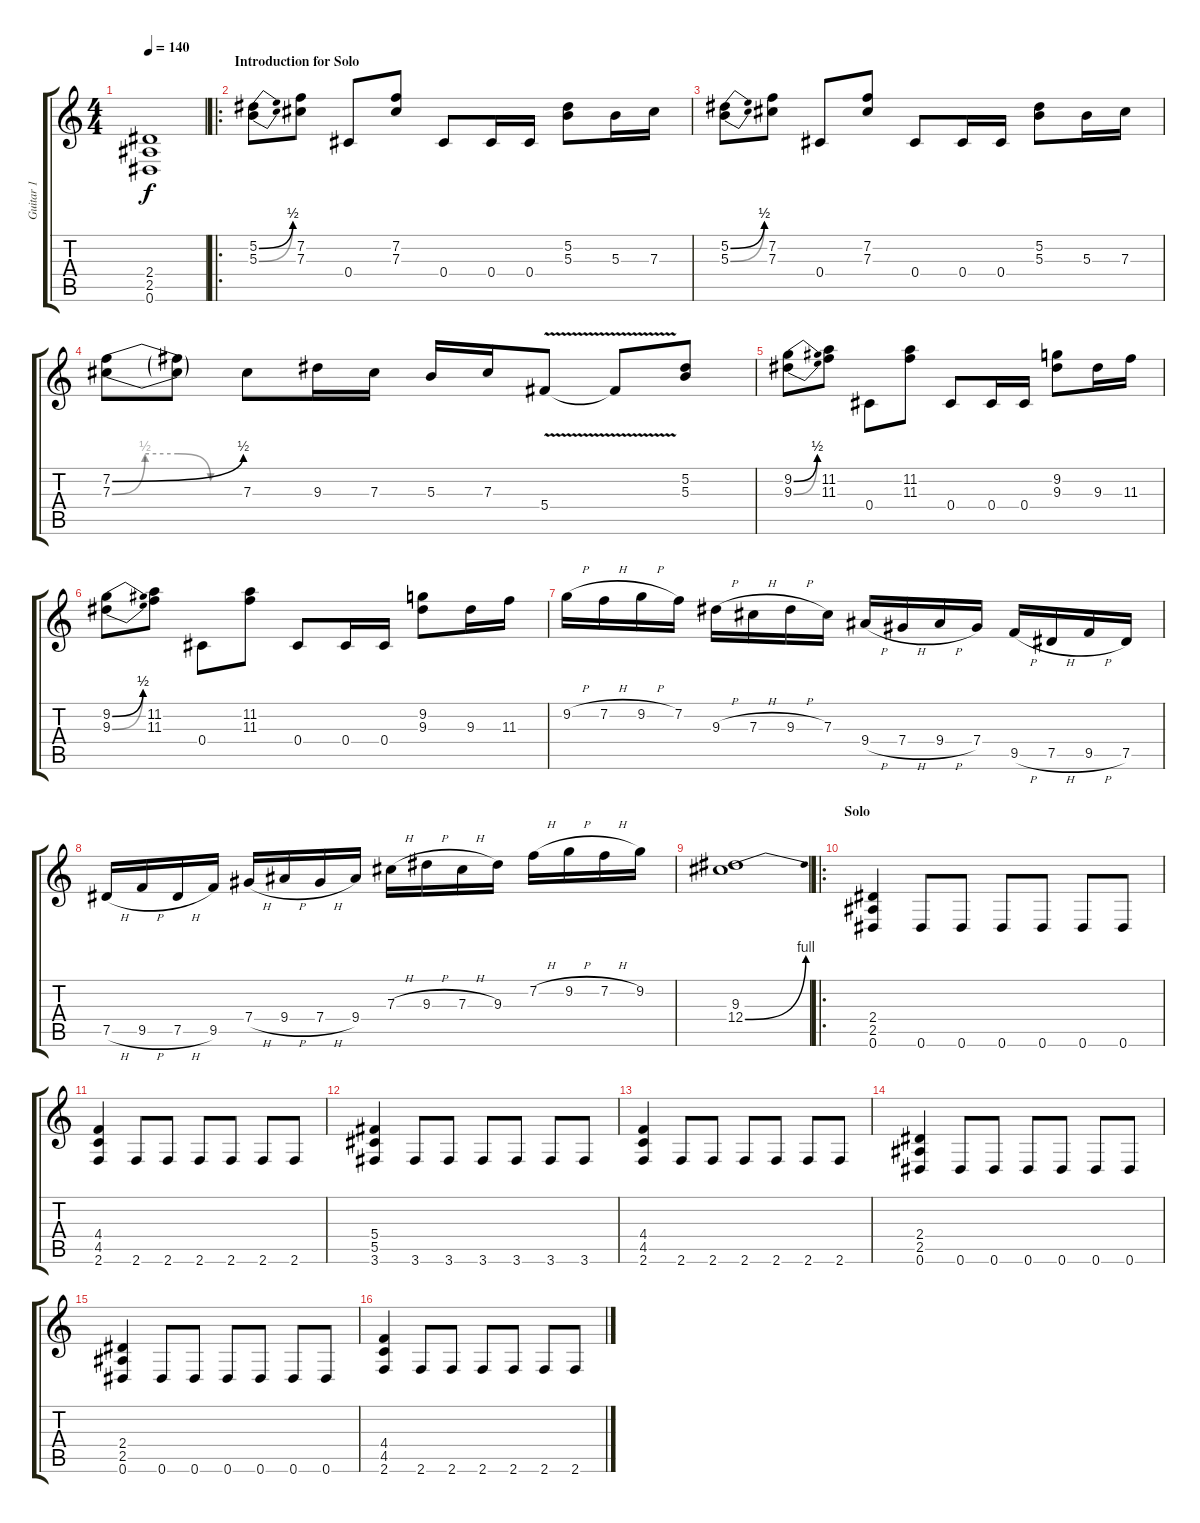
\track ("Guitar 1" "Guitar 1") {instrument overdrivenguitar}
\staff {score tabs}
\tuning (Eb4 Bb3 Gb3 Db3 Ab2 Eb2) {hide}
\ts (4 4)
\tempo 140
\clef g2
\ks c
(2.4 2.5 0.6).1{dy f} |
\ro
\section ("" "Introduction for Solo")
(5.2{be (bend 0 0 60 2)} 5.3{be (bend 0 0 60 2)}).8 (7.2 7.3).8 0.4.8 (7.2 7.3).8 0.4.8 0.4.16 0.4.16 (5.2 5.3).8 5.3.16 7.3.16 |
(5.2{be (bend 0 0 60 2)} 5.3{be (bend 0 0 60 2)}).8 (7.2 7.3).8 0.4.8 (7.2 7.3).8 0.4.8 0.4.16 0.4.16 (5.2 5.3).8 5.3.16 7.3.16 |
(7.2{be (bend 0 0 60 2)} 7.3{be (custom 0 0 15 2 30 2 45 0 60 0)}).8 (7.2{t} 7.3{t}).8 7.3.8 9.3.16 7.3.16 5.3.16 7.3.16 5.4{v}.8 5.4{t}.8 (5.2 5.3).8 |
(9.2{be (bend 0 0 60 2)} 9.3{be (bend 0 0 60 2)}).8 (11.2 11.3).8 0.4.8 (11.2 11.3).8 0.4.8 0.4.16 0.4.16 (9.2 9.3).8 9.3.16 11.3.16 |
(9.2{be (bend 0 0 60 2)} 9.3{be (bend 0 0 60 2)}).8 (11.2 11.3).8 0.4.8 (11.2 11.3).8 0.4.8 0.4.16 0.4.16 (9.2 9.3).8 9.3.16 11.3.16 |
9.2{h}.16 7.2{h}.16 9.2{h}.16 7.2.16 9.3{h}.16 7.3{h}.16 9.3{h}.16 7.3.16 9.4{h}.16 7.4{h}.16 9.4{h}.16 7.4.16 9.5{h}.16 7.5{h}.16 9.5{h}.16 7.5.16 |
7.5{h}.16 9.5{h}.16 7.5{h}.16 9.5.16 7.4{h}.16 9.4{h}.16 7.4{h}.16 9.4.16 7.3{h}.16 9.3{h}.16 7.3{h}.16 9.3.16 7.2{h}.16 9.2{h}.16 7.2{h}.16 9.2.16 |
(9.3 12.4{be (bend 0 0 60 4)}).1 |
\ro
\section ("" "Solo ")
(2.4 2.5 0.6).4 0.6.8 0.6.8 0.6.8 0.6.8 0.6.8 0.6.8 |
(4.4 4.5 2.6).4 2.6.8 2.6.8 2.6.8 2.6.8 2.6.8 2.6.8 |
(5.4 5.5 3.6).4 3.6.8 3.6.8 3.6.8 3.6.8 3.6.8 3.6.8 |
(4.4 4.5 2.6).4 2.6.8 2.6.8 2.6.8 2.6.8 2.6.8 2.6.8 |
(2.4 2.5 0.6).4 0.6.8 0.6.8 0.6.8 0.6.8 0.6.8 0.6.8 |
(2.4 2.5 0.6).4 0.6.8 0.6.8 0.6.8 0.6.8 0.6.8 0.6.8 |
(4.4 4.5 2.6).4 2.6.8 2.6.8 2.6.8 2.6.8 2.6.8 2.6.8
